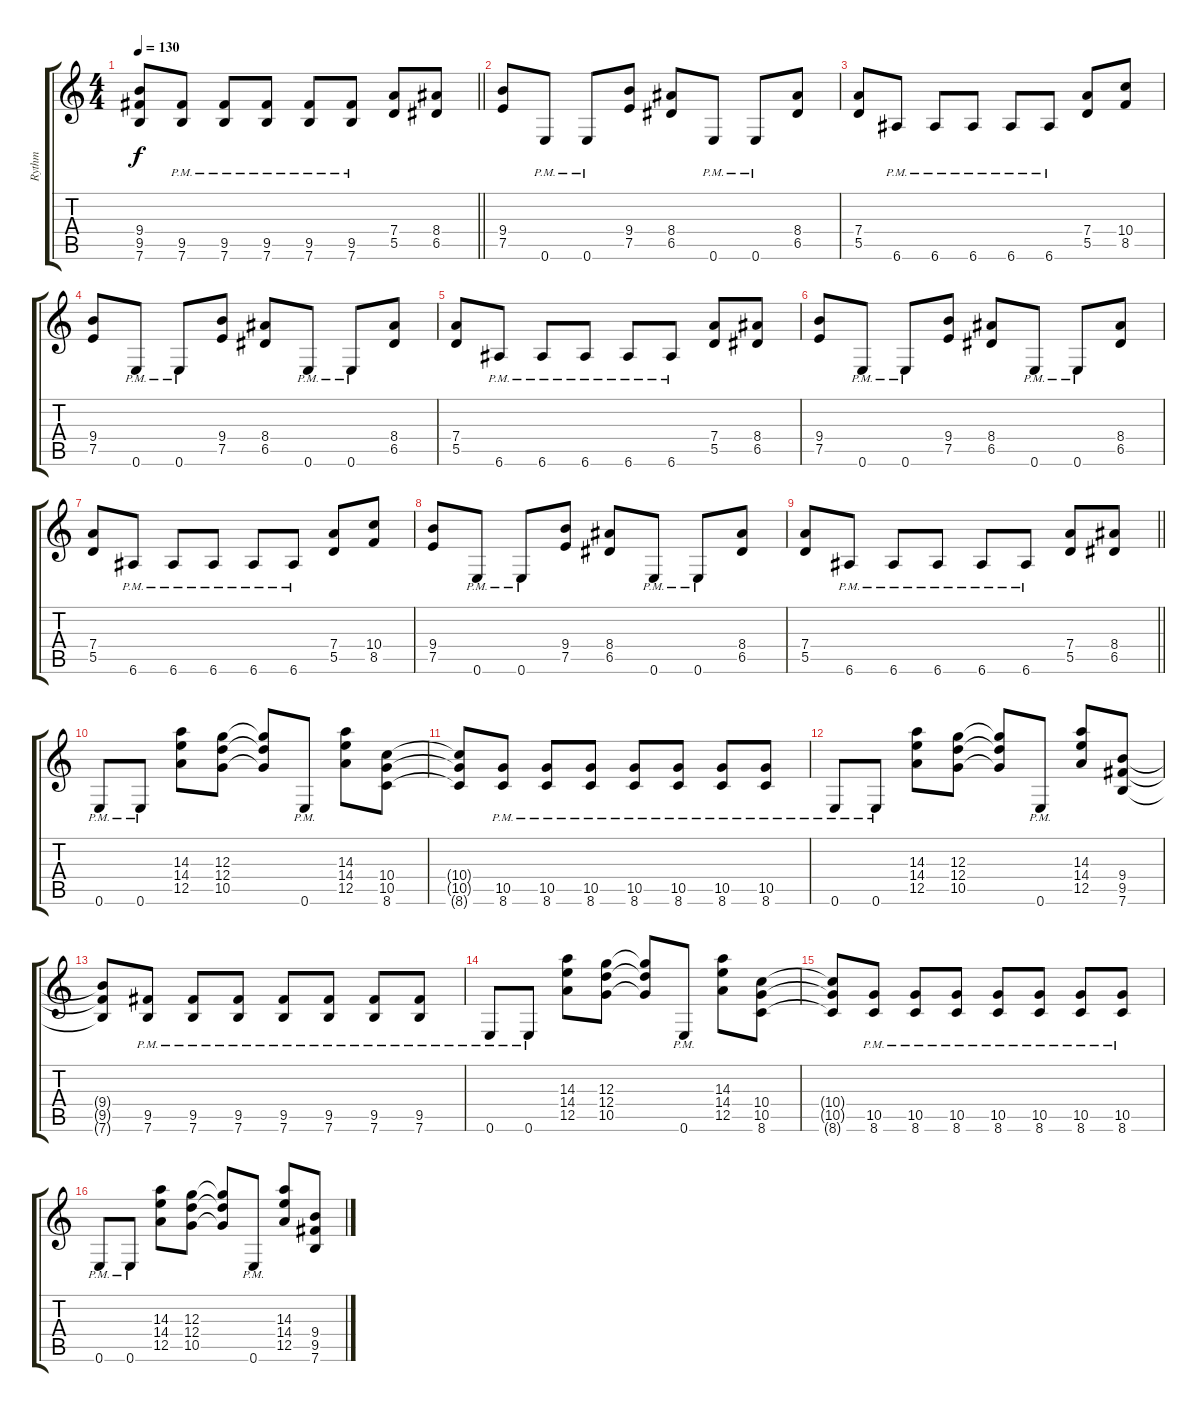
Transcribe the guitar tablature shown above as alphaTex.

\track ("Rythm " "Rythm ") {instrument distortionguitar}
\staff {score tabs}
\tuning (E4 B3 G3 D3 A2 E2) {hide}
\ts (4 4)
\tempo 130
\clef g2
\barLineRight lightlight
\ks c
(9.4{t} 9.5{t} 7.6{t}).8{dy f} (9.5{pm} 7.6{pm}).8 (9.5{pm} 7.6{pm}).8 (9.5{pm} 7.6{pm}).8 (9.5{pm} 7.6{pm}).8 (9.5{pm} 7.6{pm}).8 (7.4 5.5).8 (8.4 6.5).8 |
(9.4 7.5).8 0.6{pm}.8 0.6{pm}.8 (9.4 7.5).8 (8.4 6.5).8 0.6{pm}.8 0.6{pm}.8 (8.4 6.5).8 |
(7.4 5.5).8 6.6{pm}.8 6.6{pm}.8 6.6{pm}.8 6.6{pm}.8 6.6{pm}.8 (7.4 5.5).8 (10.4 8.5).8 |
(9.4 7.5).8 0.6{pm}.8 0.6{pm}.8 (9.4 7.5).8 (8.4 6.5).8 0.6{pm}.8 0.6{pm}.8 (8.4 6.5).8 |
(7.4 5.5).8 6.6{pm}.8 6.6{pm}.8 6.6{pm}.8 6.6{pm}.8 6.6{pm}.8 (7.4 5.5).8 (8.4 6.5).8 |
(9.4 7.5).8 0.6{pm}.8 0.6{pm}.8 (9.4 7.5).8 (8.4 6.5).8 0.6{pm}.8 0.6{pm}.8 (8.4 6.5).8 |
(7.4 5.5).8 6.6{pm}.8 6.6{pm}.8 6.6{pm}.8 6.6{pm}.8 6.6{pm}.8 (7.4 5.5).8 (10.4 8.5).8 |
(9.4 7.5).8 0.6{pm}.8 0.6{pm}.8 (9.4 7.5).8 (8.4 6.5).8 0.6{pm}.8 0.6{pm}.8 (8.4 6.5).8 |
\barLineRight lightlight
(7.4 5.5).8 6.6{pm}.8 6.6{pm}.8 6.6{pm}.8 6.6{pm}.8 6.6{pm}.8 (7.4 5.5).8 (8.4 6.5).8 |
0.6{pm}.8 0.6{pm}.8 (14.3 14.4 12.5).8 (12.3 12.4 10.5).8 (12.3{t} 12.4{t} 10.5{t}).8 0.6{pm}.8 (14.3 14.4 12.5).8 (10.4 10.5 8.6).8 |
(10.4{t} 10.5{t} 8.6{t}).8 (10.5{pm} 8.6{pm}).8 (10.5{pm} 8.6{pm}).8 (10.5{pm} 8.6{pm}).8 (10.5{pm} 8.6{pm}).8 (10.5{pm} 8.6{pm}).8 (10.5{pm} 8.6{pm}).8 (10.5{pm} 8.6{pm}).8 |
0.6{pm}.8 0.6{pm}.8 (14.3 14.4 12.5).8 (12.3 12.4 10.5).8 (12.3{t} 12.4{t} 10.5{t}).8 0.6{pm}.8 (14.3 14.4 12.5).8 (9.4 9.5 7.6).8 |
(9.4{t} 9.5{t} 7.6{t}).8 (9.5{pm} 7.6{pm}).8 (9.5{pm} 7.6{pm}).8 (9.5{pm} 7.6{pm}).8 (9.5{pm} 7.6{pm}).8 (9.5{pm} 7.6{pm}).8 (9.5{pm} 7.6{pm}).8 (9.5{pm} 7.6{pm}).8 |
0.6{pm}.8 0.6{pm}.8 (14.3 14.4 12.5).8 (12.3 12.4 10.5).8 (12.3{t} 12.4{t} 10.5{t}).8 0.6{pm}.8 (14.3 14.4 12.5).8 (10.4 10.5 8.6).8 |
(10.4{t} 10.5{t} 8.6{t}).8 (10.5{pm} 8.6{pm}).8 (10.5{pm} 8.6{pm}).8 (10.5{pm} 8.6{pm}).8 (10.5{pm} 8.6{pm}).8 (10.5{pm} 8.6{pm}).8 (10.5{pm} 8.6{pm}).8 (10.5{pm} 8.6{pm}).8 |
0.6{pm}.8 0.6{pm}.8 (14.3 14.4 12.5).8 (12.3 12.4 10.5).8 (12.3{t} 12.4{t} 10.5{t}).8 0.6{pm}.8 (14.3 14.4 12.5).8 (9.4 9.5 7.6).8
